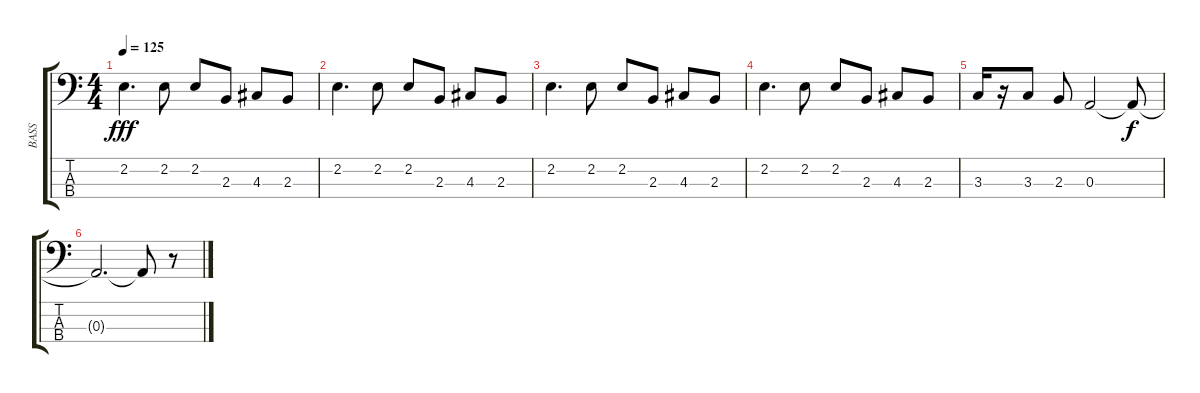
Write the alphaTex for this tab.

\track ("BASS" "BASS") {instrument electricbassfinger}
\staff {score tabs}
\tuning (G2 D2 A1 E1) {hide}
\ts (4 4)
\tempo 125
\clef f4
\ks c
2.2.4{d dy fff} 2.2.8 2.2.8 2.3.8 4.3.8 2.3.8 |
2.2.4{d} 2.2.8 2.2.8 2.3.8 4.3.8 2.3.8 |
2.2.4{d} 2.2.8 2.2.8 2.3.8 4.3.8 2.3.8 |
2.2.4{d} 2.2.8 2.2.8 2.3.8 4.3.8 2.3.8 |
3.3.16 r.16 3.3.8 2.3.8 0.3.2 0.3{t}.8{dy f} |
0.3{t}.2{d} 0.3{t}.8 r.8
